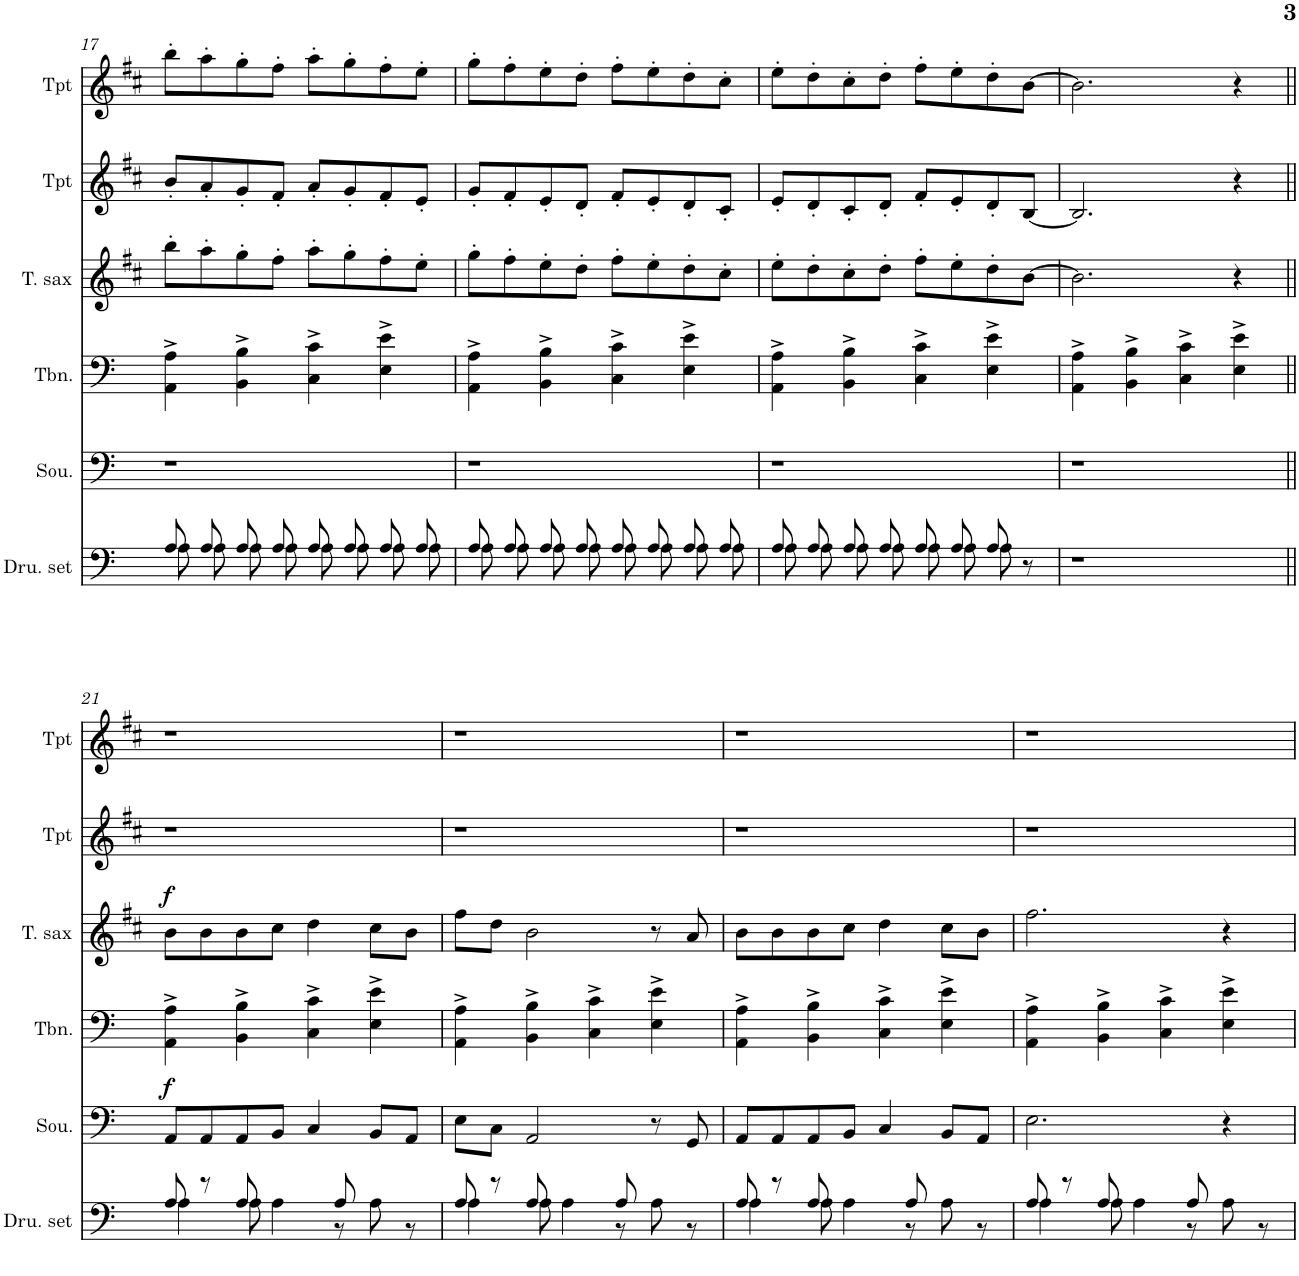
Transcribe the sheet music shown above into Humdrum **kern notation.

**kern	**kern	**dynam	**kern	**kern	**dynam	**kern	**kern
*part6	*part5	*part5	*part4	*part3	*part3	*part2	*part1
*staff6	*staff5	*staff5	*staff4	*staff3	*staff3	*staff2	*staff1
*I"Drum set	*I"Sousaphone	*	*I"Trombone	*I"Tenor sax	*	*I"Trumpet in bb	*I"Trumpet in bb
*I'Dru. set	*I'Sou.	*	*I'Tbn.	*I'T. sax	*	*I'Tpt	*I'Tpt
!!LO:PB:g=z
*clefF4	*clefF4	*	*clefF4	*clefG2	*	*clefG2	*clefG2
*	*	*	*	*Trd7c14	*	*Trd0c2	*Trd0c2
*k[]	*k[]	*	*k[]	*k[f#c#]	*	*k[f#c#]	*k[f#c#]
*M4/4	*M4/4	*	*M4/4	*M4/4	*	*M4/4	*M4/4
=17	=17	=17	=17	=17	=17	=17	=17
*^	*	*	*	*	*	*	*
8RA/L	8RA\L	1r	.	4AA\^ 4A\^	8bb'\L	.	8b'/L	8bb'\L
8RA/J	8RA\J	.	.	.	8aa'\	.	8a'/	8aa'\
8RA/L	8RA\L	.	.	4BB\^ 4B\^	8gg'\	.	8g'/	8gg'\
8RA/J	8RA\J	.	.	.	8ff#'\J	.	8f#'/J	8ff#'\J
8RA/L	8RA\L	.	.	4C\^ 4c\^	8aa'\L	.	8a'/L	8aa'\L
8RA/J	8RA\J	.	.	.	8gg'\	.	8g'/	8gg'\
8RA/L	8RA\L	.	.	4E\^ 4e\^	8ff#'\	.	8f#'/	8ff#'\
8RA/J	8RA\J	.	.	.	8ee'\J	.	8e'/J	8ee'\J
=18	=18	=18	=18	=18	=18	=18	=18	=18
8RA/L	8RA\L	1r	.	4AA\^ 4A\^	8gg'\L	.	8g'/L	8gg'\L
8RA/J	8RA\J	.	.	.	8ff#'\	.	8f#'/	8ff#'\
8RA/L	8RA\L	.	.	4BB\^ 4B\^	8ee'\	.	8e'/	8ee'\
8RA/J	8RA\J	.	.	.	8dd'\J	.	8d'/J	8dd'\J
8RA/L	8RA\L	.	.	4C\^ 4c\^	8ff#'\L	.	8f#'/L	8ff#'\L
8RA/J	8RA\J	.	.	.	8ee'\	.	8e'/	8ee'\
8RA/L	8RA\L	.	.	4E\^ 4e\^	8dd'\	.	8d'/	8dd'\
8RA/J	8RA\J	.	.	.	8cc#'\J	.	8c#'/J	8cc#'\J
=19	=19	=19	=19	=19	=19	=19	=19	=19
8RA/L	8RA\	1r	.	4AA\^ 4A\^	8ee'\L	.	8e'/L	8ee'\L
8RA/J	8RA\L	.	.	.	8dd'\	.	8d'/	8dd'\
8RA/L	8RA\J	.	.	4BB\^ 4B\^	8cc#'\	.	8c#'/	8cc#'\
8RA/J	8RA\L	.	.	.	8dd'\J	.	8d'/J	8dd'\J
8RA/L	8RA\J	.	.	4C\^ 4c\^	8ff#'\L	.	8f#'/L	8ff#'\L
8RA/J	8RA\L	.	.	.	8ee'\	.	8e'/	8ee'\
8RA/	8RA\J	.	.	4E\^ 4e\^	8dd'\	.	8d'/	8dd'\
8r	8ryy	.	.	.	[8b\J	.	[8B/J	[8b\J
*v	*v	*	*	*	*	*	*	*
=20	=20	=20	=20	=20	=20	=20	=20
1r	1r	.	4AA\^ 4A\^	2.b\]	.	2.B/]	2.b\]
.	.	.	4BB\^ 4B\^	.	.	.	.
.	.	.	4C\^ 4c\^	.	.	.	.
.	.	.	4E\^ 4e\^	4r	.	4r	4r
!!LO:LB:g=z
=21||	=21||	=21||	=21||	=21||	=21||	=21||	=21||
*^	*	*	*	*	*	*	*
!	!	!	!LO:DY:a	!	!	!LO:DY:a	!	!
8RA/	4RA\	8AA/L	f	4AA\^ 4A\^	8b\L	f	1r	1r
8r	.	8AA/	.	.	8b\	.	.	.
8RA/	8RA\	8AA/	.	4BB\^ 4B\^	8b\	.	.	.
4ryy	4RA\	8BB/J	.	.	8cc#\J	.	.	.
.	.	4C/	.	4C\^ 4c\^	4dd\	.	.	.
8RA/	8r	.	.	.	.	.	.	.
4ryy	8RA\	8BB/L	.	4E\^ 4e\^	8cc#\L	.	.	.
.	8r	8AA/J	.	.	8b\J	.	.	.
=22	=22	=22	=22	=22	=22	=22	=22	=22
8RA/	4RA\	8E\L	.	4AA\^ 4A\^	8ff#\L	.	1r	1r
8r	.	8C\J	.	.	8dd\J	.	.	.
8RA/	8RA\	2AA/	.	4BB\^ 4B\^	2b\	.	.	.
4ryy	4RA\	.	.	.	.	.	.	.
.	.	.	.	4C\^ 4c\^	.	.	.	.
8RA/	8r	.	.	.	.	.	.	.
4ryy	8RA\	8r	.	4E\^ 4e\^	8r	.	.	.
.	8r	8GG/	.	.	8a/	.	.	.
=23	=23	=23	=23	=23	=23	=23	=23	=23
8RA/	4RA\	8AA/L	.	4AA\^ 4A\^	8b\L	.	1r	1r
8r	.	8AA/	.	.	8b\	.	.	.
8RA/	8RA\	8AA/	.	4BB\^ 4B\^	8b\	.	.	.
4ryy	4RA\	8BB/J	.	.	8cc#\J	.	.	.
.	.	4C/	.	4C\^ 4c\^	4dd\	.	.	.
8RA/	8r	.	.	.	.	.	.	.
4ryy	8RA\	8BB/L	.	4E\^ 4e\^	8cc#\L	.	.	.
.	8r	8AA/J	.	.	8b\J	.	.	.
=24	=24	=24	=24	=24	=24	=24	=24	=24
8RA/	4RA\	2.E\	.	4AA\^ 4A\^	2.ff#\	.	1r	1r
8r	.	.	.	.	.	.	.	.
8RA/	8RA\	.	.	4BB\^ 4B\^	.	.	.	.
4ryy	4RA\	.	.	.	.	.	.	.
.	.	.	.	4C\^ 4c\^	.	.	.	.
8RA/	8r	.	.	.	.	.	.	.
4ryy	8RA\	4r	.	4E\^ 4e\^	4r	.	.	.
.	8r	.	.	.	.	.	.	.
*v	*v	*	*	*	*	*	*	*
=	=	=	=	=	=	=	=
*-	*-	*-	*-	*-	*-	*-	*-
